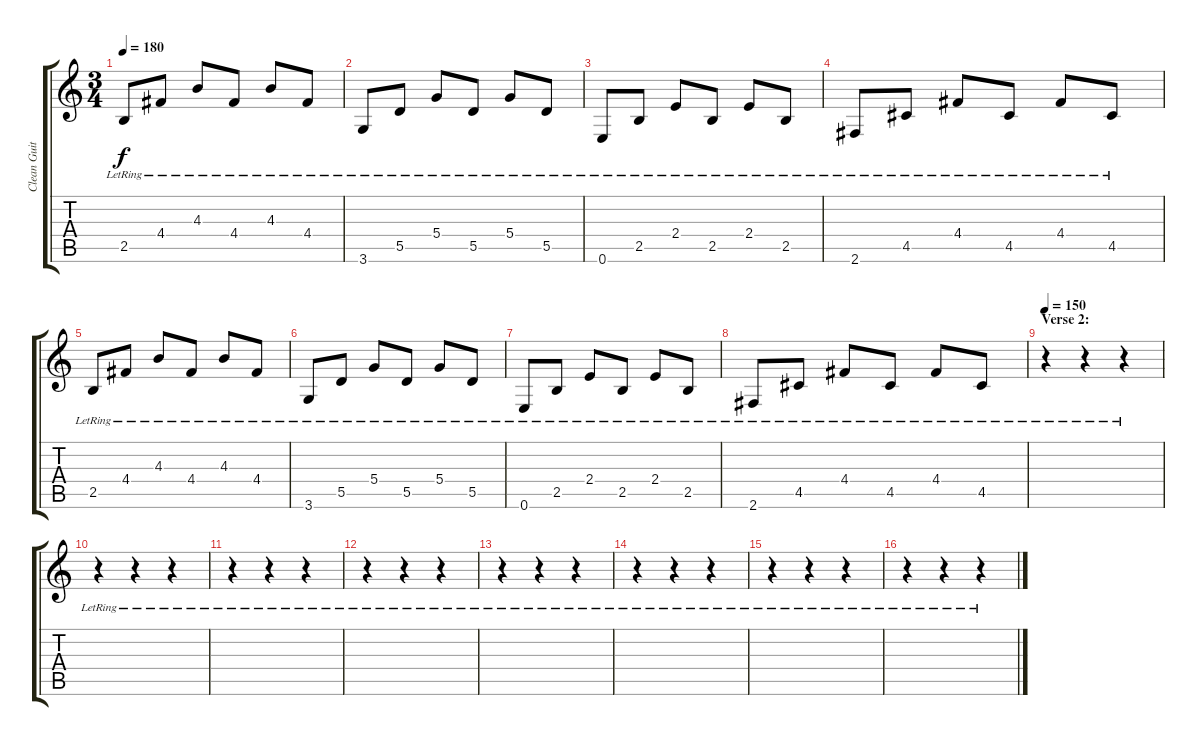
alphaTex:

\track ("Clean Guitar" "Clean Guit") {instrument electricguitarclean}
\staff {score tabs}
\tuning (E4 B3 G3 D3 A2 E2) {hide}
\ts (3 4)
\tempo 180
\clef g2
\ks c
2.5{lr}.8{dy f} 4.4{lr}.8 4.3{lr}.8 4.4{lr}.8 4.3{lr}.8 4.4{lr}.8 |
3.6{lr}.8 5.5{lr}.8 5.4{lr}.8 5.5{lr}.8 5.4{lr}.8 5.5{lr}.8 |
0.6{lr}.8 2.5{lr}.8 2.4{lr}.8 2.5{lr}.8 2.4{lr}.8 2.5{lr}.8 |
2.6{lr}.8 4.5{lr}.8 4.4{lr}.8 4.5{lr}.8 4.4{lr}.8 4.5{lr}.8 |
2.5{lr}.8 4.4{lr}.8 4.3{lr}.8 4.4{lr}.8 4.3{lr}.8 4.4{lr}.8 |
3.6{lr}.8 5.5{lr}.8 5.4{lr}.8 5.5{lr}.8 5.4{lr}.8 5.5{lr}.8 |
0.6{lr}.8 2.5{lr}.8 2.4{lr}.8 2.5{lr}.8 2.4{lr}.8 2.5{lr}.8 |
2.6{lr}.8 4.5{lr}.8 4.4{lr}.8 4.5{lr}.8 4.4{lr}.8 4.5{lr}.8 |
\section ("" "Verse 2:")
\tempo 150
r.4 r.4 r.4 |
r.4 r.4 r.4 |
r.4 r.4 r.4 |
r.4 r.4 r.4 |
r.4 r.4 r.4 |
r.4 r.4 r.4 |
r.4 r.4 r.4 |
r.4 r.4 r.4
